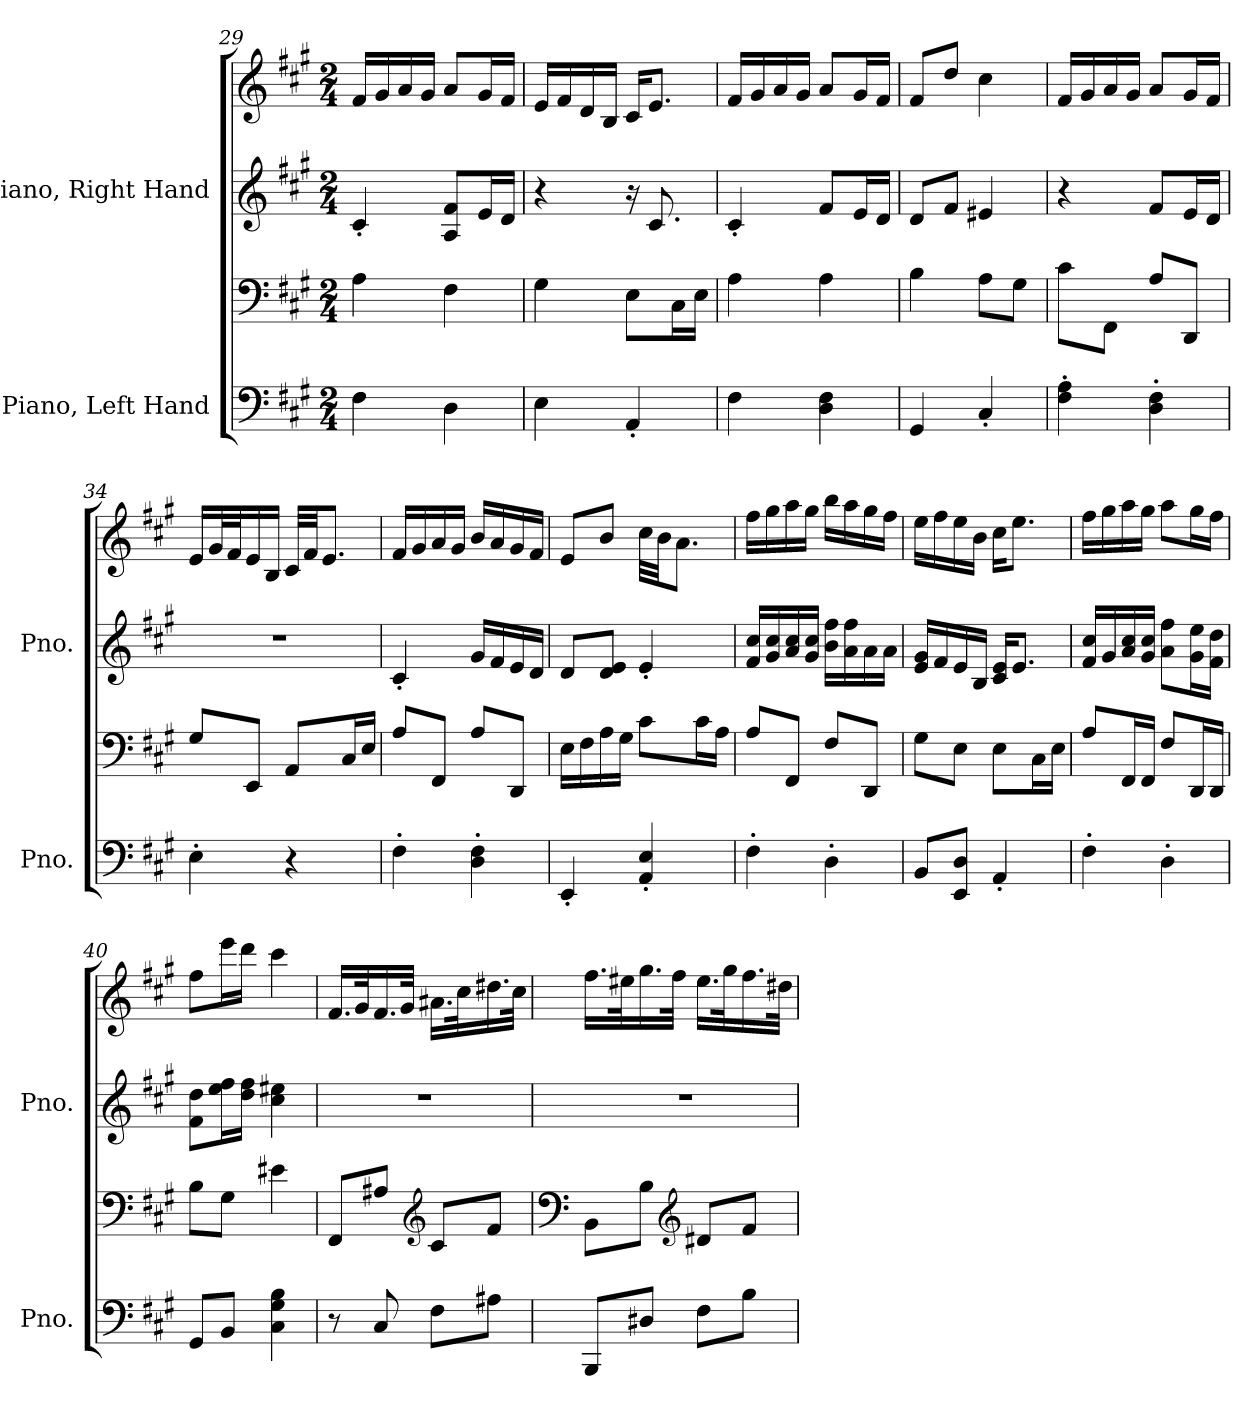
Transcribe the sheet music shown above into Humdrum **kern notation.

**kern	**kern	**kern	**kern
*part2	*part2	*part1	*part1
*staff4	*staff3	*staff2	*staff1
*I"Piano, Left Hand	*	*I"Piano, Right Hand	*
*I'Pno.	*	*I'Pno.	*
*clefF4	*clefF4	*clefG2	*clefG2
*k[f#c#g#]	*k[f#c#g#]	*k[f#c#g#]	*k[f#c#g#]
*M2/4	*M2/4	*M2/4	*M2/4
=29	=29	=29	=29
4F#\	4A\	4c#'/	16f#/LL
.	.	.	16g#/
.	.	.	16a/
.	.	.	16g#/JJ
4D\	4F#\	8A/ 8f#/L	8a/L
.	.	16e/L	16g#/L
.	.	16d/JJ	16f#/JJ
!!LO:PB:g=z
=30	=30	=30	=30
4E\	4G#\	4r	16e/LL
.	.	.	16f#/
.	.	.	16d/
.	.	.	16B/JJ
4AA'/	8E\L	16r	16c#/KL
.	.	8.c#/	8.e/J
.	16C#\L	.	.
.	16E\JJ	.	.
=31	=31	=31	=31
4F#\	4A\	4c#'/	16f#/LL
.	.	.	16g#/
.	.	.	16a/
.	.	.	16g#/JJ
4D\ 4F#\	4A\	8f#/L	8a/L
.	.	16e/L	16g#/L
.	.	16d/JJ	16f#/JJ
=32	=32	=32	=32
4GG#/	4B\	8d/L	8f#/L
.	.	8f#/J	8dd/J
4C#'/	8A\L	4e#X/	4cc#\
.	8G#\J	.	.
=33	=33	=33	=33
4F#\' 4A\'	8c#\L	4r	16f#/LL
.	.	.	16g#/
.	8FF#\J	.	16a/
.	.	.	16g#/JJ
4D\' 4F#\'	8A/L	8f#/L	8a/L
.	8DD/J	16e/L	16g#/L
.	.	16d/JJ	16f#/JJ
=34	=34	=34	=34
4E'\	8G#/L	2r	16e/LL
.	.	.	32g#/L
.	.	.	32f#/J
.	8EE/J	.	16e/
.	.	.	16B/JJ
4r	8AA/L	.	32c#/LLL
.	.	.	32f#/JJ
.	.	.	8.e/J
.	16C#/L	.	.
.	16E/JJ	.	.
!!LO:LB:g=z
=35	=35	=35	=35
4F#'\	8A/L	4c#'/	16f#/LL
.	.	.	16g#/
.	8FF#/J	.	16a/
.	.	.	16g#/JJ
4D\' 4F#\'	8A/L	16g#/LL	16b/LL
.	.	16f#/	16a/
.	8DD/J	16e/	16g#/
.	.	16d/JJ	16f#/JJ
=36	=36	=36	=36
4EE'/	16E\LL	8d/L	8e/L
.	16F#\	.	.
.	16A\	8d/ 8e/J	8b/J
.	16G#\JJ	.	.
4AA/' 4E/'	8c#\L	4e'/	32cc#\LLL
.	.	.	32b\JJ
.	.	.	8.a\J
.	16c#\L	.	.
.	16A\JJ	.	.
=37	=37	=37	=37
4F#'\	8A/L	16f#/ 16cc#/LL	16ff#\LL
.	.	16g#/ 16cc#/	16gg#\
.	8FF#/J	16a/ 16cc#/	16aa\
.	.	16g#/ 16cc#/JJ	16gg#\JJ
4D'\	8F#/L	16b\ 16ff#\LL	16bb\LL
.	.	16a\ 16ff#\	16aa\
.	8DD/J	16a\	16gg#\
.	.	16a\JJ	16ff#\JJ
=38	=38	=38	=38
8BB/L	8G#\L	16e/ 16g#/LL	16ee\LL
.	.	16f#/	16ff#\
8EE/ 8D/J	8E\J	16e/	16ee\
.	.	16B/JJ	16b\JJ
4AA'/	8E\L	16c#/ 16e/KL	16cc#\KL
.	.	8.e/J	8.ee\J
.	16C#\L	.	.
.	16E\JJ	.	.
!!LO:LB:g=z
=39	=39	=39	=39
4F#'\	8A/L	16f#/ 16cc#/LL	16ff#\LL
.	.	16g#/	16gg#\
.	16FF#/L	16a/ 16cc#/	16aa\
.	16FF#/JJ	16g#/ 16cc#/JJ	16gg#\JJ
4D'\	8F#/L	8a\ 8ff#\L	8aa\L
.	16DD/L	16g#\ 16ee\L	16gg#\L
.	16DD/JJ	16f#\ 16dd\JJ	16ff#\JJ
=40	=40	=40	=40
8GG#/L	8B\L	8f#\ 8dd\L	8ff#\L
8BB/J	8G#\J	16ee\ 16ff#\L	16eee\L
.	.	16dd\ 16ff#\JJ	16ddd\JJ
4C#\ 4G#\ 4B\	4e#X\	4cc#\ 4ee#X\	4ccc#\
=41	=41	=41	=41
8r	8FF#/L	2r	16.f#/LL
.	.	.	32g#/K
8C#/	8A#X/J	.	16.f#/
.	.	.	32g#/JJk
*	*clefG2	*	*
8F#\L	8c#/L	.	16.a#X\LL
.	.	.	32cc#\K
8A#X\J	8f#/J	.	16.dd#X\
.	.	.	32cc#\JJk
!!LO:PB:g=z
=42	=42	=42	=42
*	*clefF4	*	*
8BBB/L	8BB\L	2r	16.ff#\LL
.	.	.	32ee#X\K
8D#X/J	8B\J	.	16.gg#\
.	.	.	32ff#\JJk
*	*clefG2	*	*
8F#\L	8d#X/L	.	16.ee#\LL
.	.	.	32gg#\K
8B\J	8f#/J	.	16.ff#\
.	.	.	32dd#X\JJk
=	=	=	=
*-	*-	*-	*-
